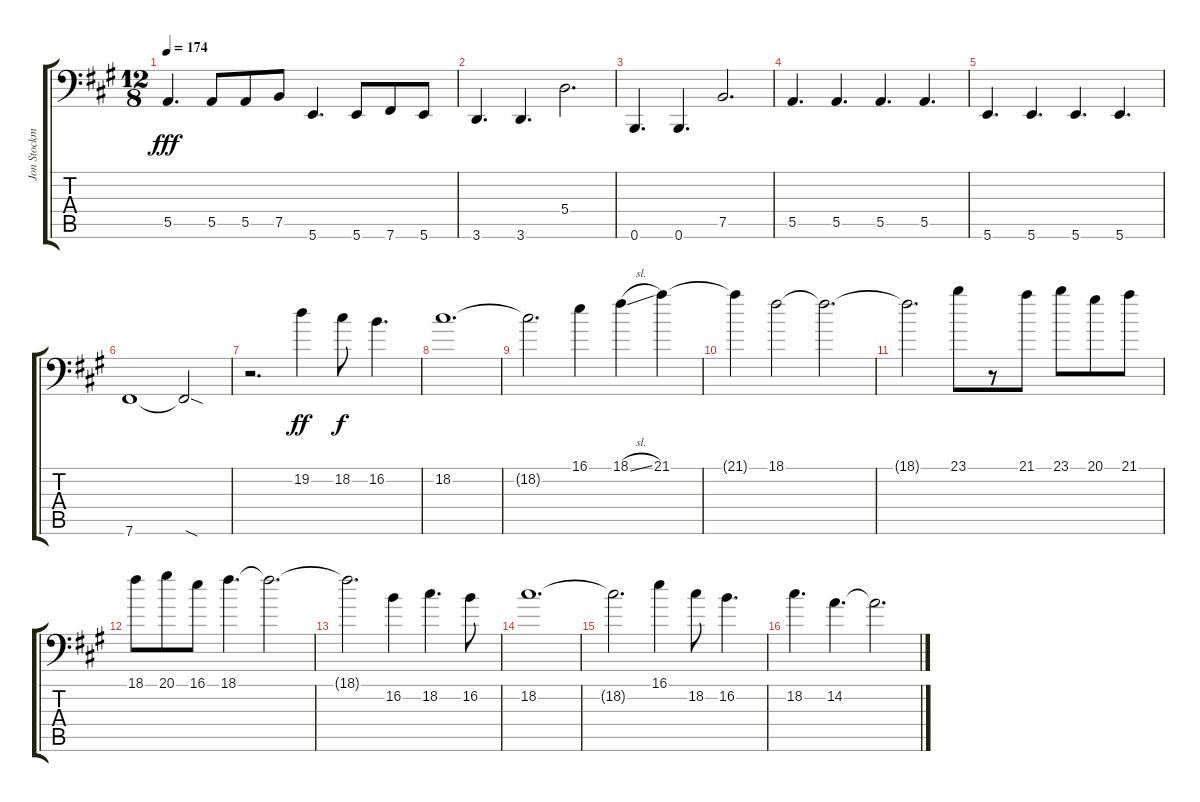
\track ("Jon Stockman (6-str. bass)" "Jon Stockm") {instrument electricbassfinger}
\staff {score tabs}
\tuning (C3 G2 D2 A1 E1 B0) {hide}
\ts (12 8)
\tempo 174
\clef f4
\ks a
5.5.4{d dy fff} 5.5.8 5.5.8 7.5.8 5.6.4{d} 5.6.8 7.6.8 5.6.8 |
3.6.4{d} 3.6.4{d} 5.4.2{d} |
0.6.4{d} 0.6.4{d} 7.5.2{d} |
5.5.4{d} 5.5.4{d} 5.5.4{d} 5.5.4{d} |
5.6.4{d} 5.6.4{d} 5.6.4{d} 5.6.4{d} |
7.6.1 7.6{sod t}.2 |
r.2{d} 19.2.4{dy ff} 18.2.8{dy f} 16.2.4{d} |
18.2.1{d} |
18.2{t}.2{d} 16.1.4 18.1{sl}.4 21.1.4 |
21.1{t}.4 18.1.2 18.1{t}.2{d} |
18.1{t}.2{d} 23.1.8 r.8 21.1.8 23.1.8 20.1.8 21.1.8 |
18.1.8 20.1.8 16.1.8 18.1.4{d} 18.1{t}.2{d} |
18.1{t}.2{d} 16.2.4 18.2.4{d} 16.2.8 |
18.2.1{d} |
18.2{t}.2{d} 16.1.4 18.2.8 16.2.4{d} |
18.2.4{d} 14.2.4{d} 14.2{t}.2{d}
